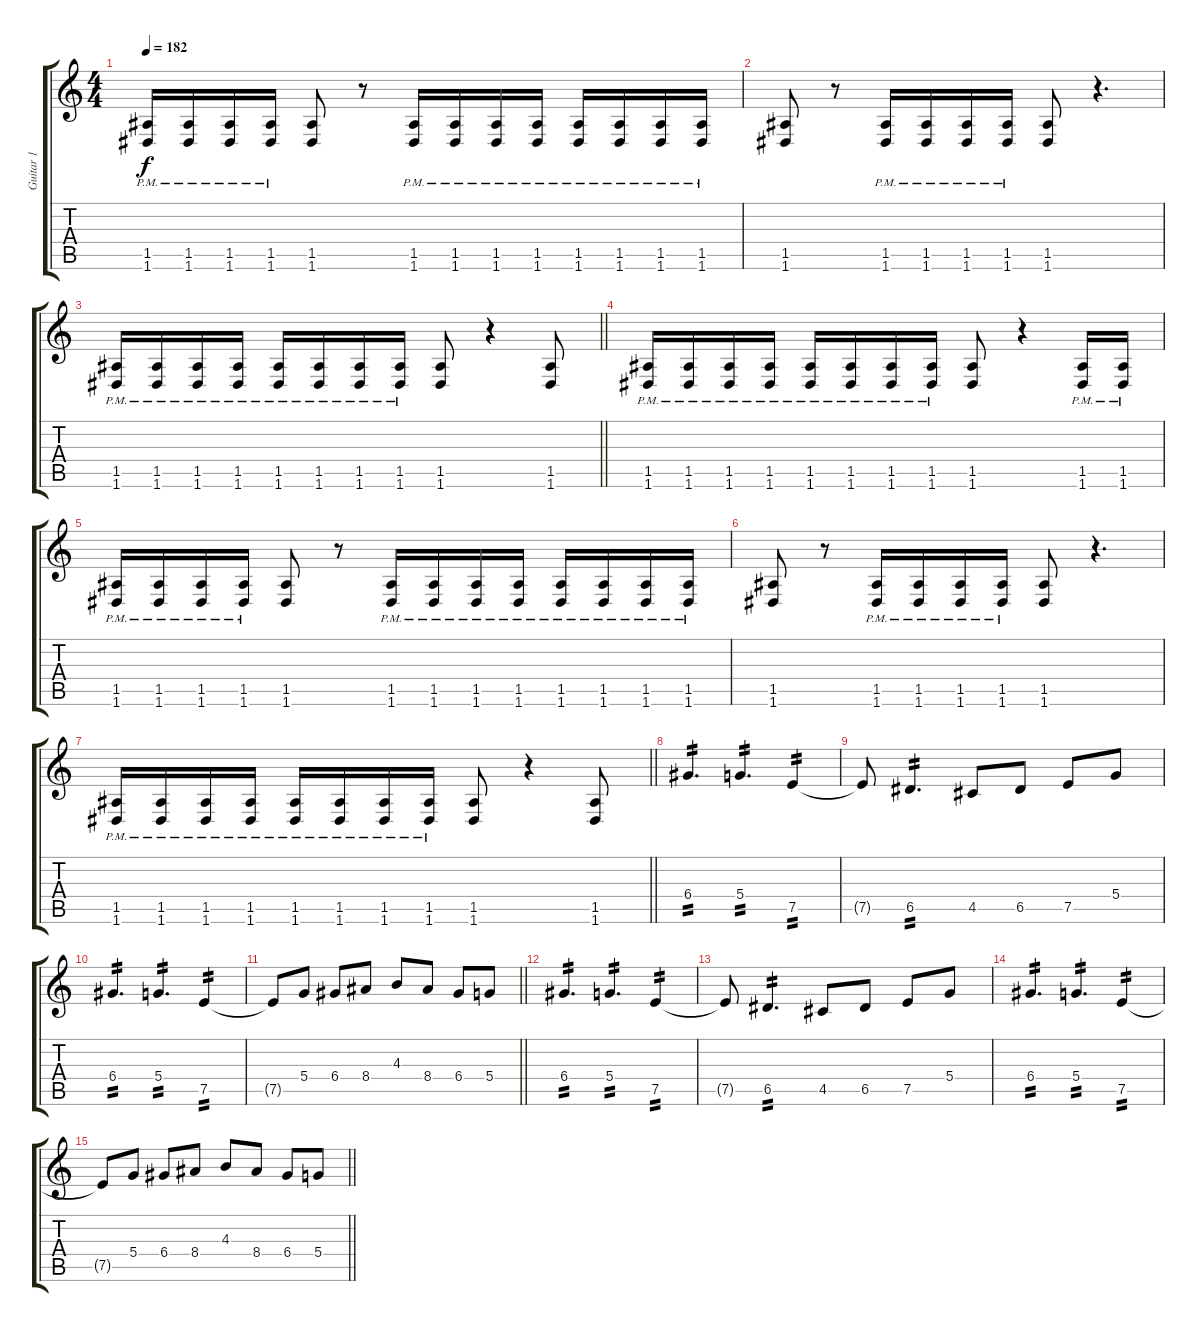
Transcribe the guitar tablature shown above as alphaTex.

\track ("Guitar 1" "Guitar 1") {instrument distortionguitar}
\staff {score tabs}
\tuning (E4 B3 G3 D3 A2 D2) {hide}
\ts (4 4)
\tempo 182
\clef g2
\ks c
(1.5{pm} 1.6{pm}).16{dy f} (1.5{pm} 1.6{pm}).16 (1.5{pm} 1.6{pm}).16 (1.5{pm} 1.6{pm}).16 (1.5 1.6).8 r.8 (1.5{pm} 1.6{pm}).16 (1.5{pm} 1.6{pm}).16 (1.5{pm} 1.6{pm}).16 (1.5{pm} 1.6{pm}).16 (1.5{pm} 1.6{pm}).16 (1.5{pm} 1.6{pm}).16 (1.5{pm} 1.6{pm}).16 (1.5{pm} 1.6{pm}).16 |
(1.5 1.6).8 r.8 (1.5{pm} 1.6{pm}).16 (1.5{pm} 1.6{pm}).16 (1.5{pm} 1.6{pm}).16 (1.5{pm} 1.6{pm}).16 (1.5 1.6).8 r.4{d} |
\barLineRight lightlight
(1.5{pm} 1.6{pm}).16 (1.5{pm} 1.6{pm}).16 (1.5{pm} 1.6{pm}).16 (1.5{pm} 1.6{pm}).16 (1.5{pm} 1.6{pm}).16 (1.5{pm} 1.6{pm}).16 (1.5{pm} 1.6{pm}).16 (1.5{pm} 1.6{pm}).16 (1.5 1.6).8 r.4 (1.5 1.6).8 |
(1.5{pm} 1.6{pm}).16 (1.5{pm} 1.6{pm}).16 (1.5{pm} 1.6{pm}).16 (1.5{pm} 1.6{pm}).16 (1.5{pm} 1.6{pm}).16 (1.5{pm} 1.6{pm}).16 (1.5{pm} 1.6{pm}).16 (1.5{pm} 1.6{pm}).16 (1.5 1.6).8 r.4 (1.5{pm} 1.6{pm}).16 (1.5{pm} 1.6{pm}).16 |
(1.5{pm} 1.6{pm}).16 (1.5{pm} 1.6{pm}).16 (1.5{pm} 1.6{pm}).16 (1.5{pm} 1.6{pm}).16 (1.5 1.6).8 r.8 (1.5{pm} 1.6{pm}).16 (1.5{pm} 1.6{pm}).16 (1.5{pm} 1.6{pm}).16 (1.5{pm} 1.6{pm}).16 (1.5{pm} 1.6{pm}).16 (1.5{pm} 1.6{pm}).16 (1.5{pm} 1.6{pm}).16 (1.5{pm} 1.6{pm}).16 |
(1.5 1.6).8 r.8 (1.5{pm} 1.6{pm}).16 (1.5{pm} 1.6{pm}).16 (1.5{pm} 1.6{pm}).16 (1.5{pm} 1.6{pm}).16 (1.5 1.6).8 r.4{d} |
\barLineRight lightlight
(1.5{pm} 1.6{pm}).16 (1.5{pm} 1.6{pm}).16 (1.5{pm} 1.6{pm}).16 (1.5{pm} 1.6{pm}).16 (1.5{pm} 1.6{pm}).16 (1.5{pm} 1.6{pm}).16 (1.5{pm} 1.6{pm}).16 (1.5{pm} 1.6{pm}).16 (1.5 1.6).8 r.4 (1.5 1.6).8 |
6.4.4{d tp 2} 5.4.4{d tp 2} 7.5.4{tp 2} |
7.5{t}.8 6.5.4{d tp 2} 4.5.8 6.5.8 7.5.8 5.4.8 |
6.4.4{d tp 2} 5.4.4{d tp 2} 7.5.4{tp 2} |
\barLineRight lightlight
7.5{t}.8 5.4.8 6.4.8 8.4.8 4.3.8 8.4.8 6.4.8 5.4.8 |
6.4.4{d tp 2} 5.4.4{d tp 2} 7.5.4{tp 2} |
7.5{t}.8 6.5.4{d tp 2} 4.5.8 6.5.8 7.5.8 5.4.8 |
6.4.4{d tp 2} 5.4.4{d tp 2} 7.5.4{tp 2} |
\barLineRight lightlight
7.5{t}.8 5.4.8 6.4.8 8.4.8 4.3.8 8.4.8 6.4.8 5.4.8
